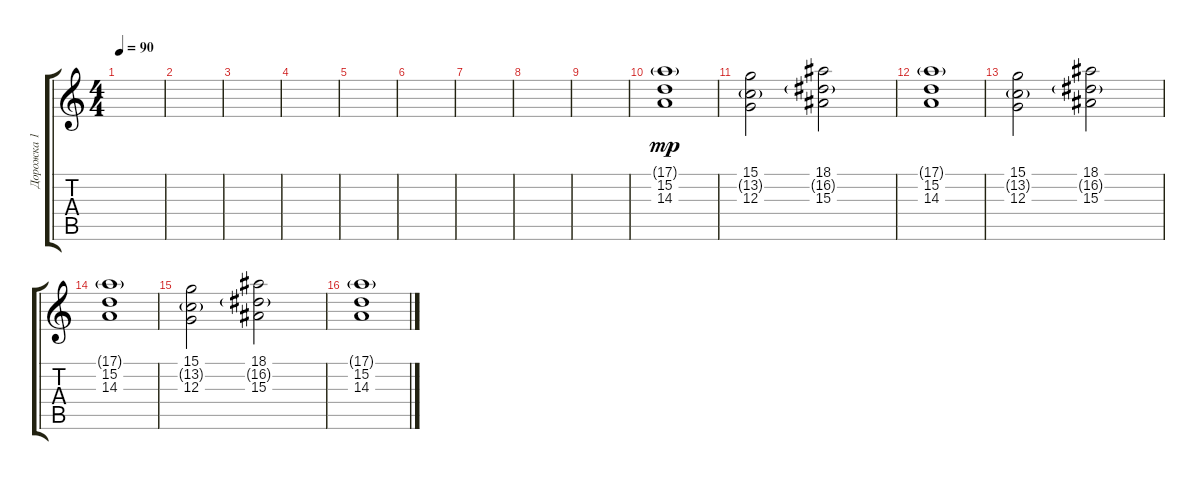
\track ("Дорожка 1" "Дорожка 1") {instrument stringensemble1}
\staff {score tabs}
\tuning (E4 B3 G3 D3 A2 E2) {hide}
\ts (4 4)
\tempo 90
\clef g2
\ks c
|
|
|
|
|
|
|
|
|
(17.1{g} 15.2 14.3).1{dy mp instrument stringensemble1} |
(15.1 13.2{g} 12.3).2 (18.1 16.2{g} 15.3).2 |
(17.1{g} 15.2 14.3).1 |
(15.1 13.2{g} 12.3).2 (18.1 16.2{g} 15.3).2 |
(17.1{g} 15.2 14.3).1 |
(15.1 13.2{g} 12.3).2 (18.1 16.2{g} 15.3).2 |
(17.1{g} 15.2 14.3).1
